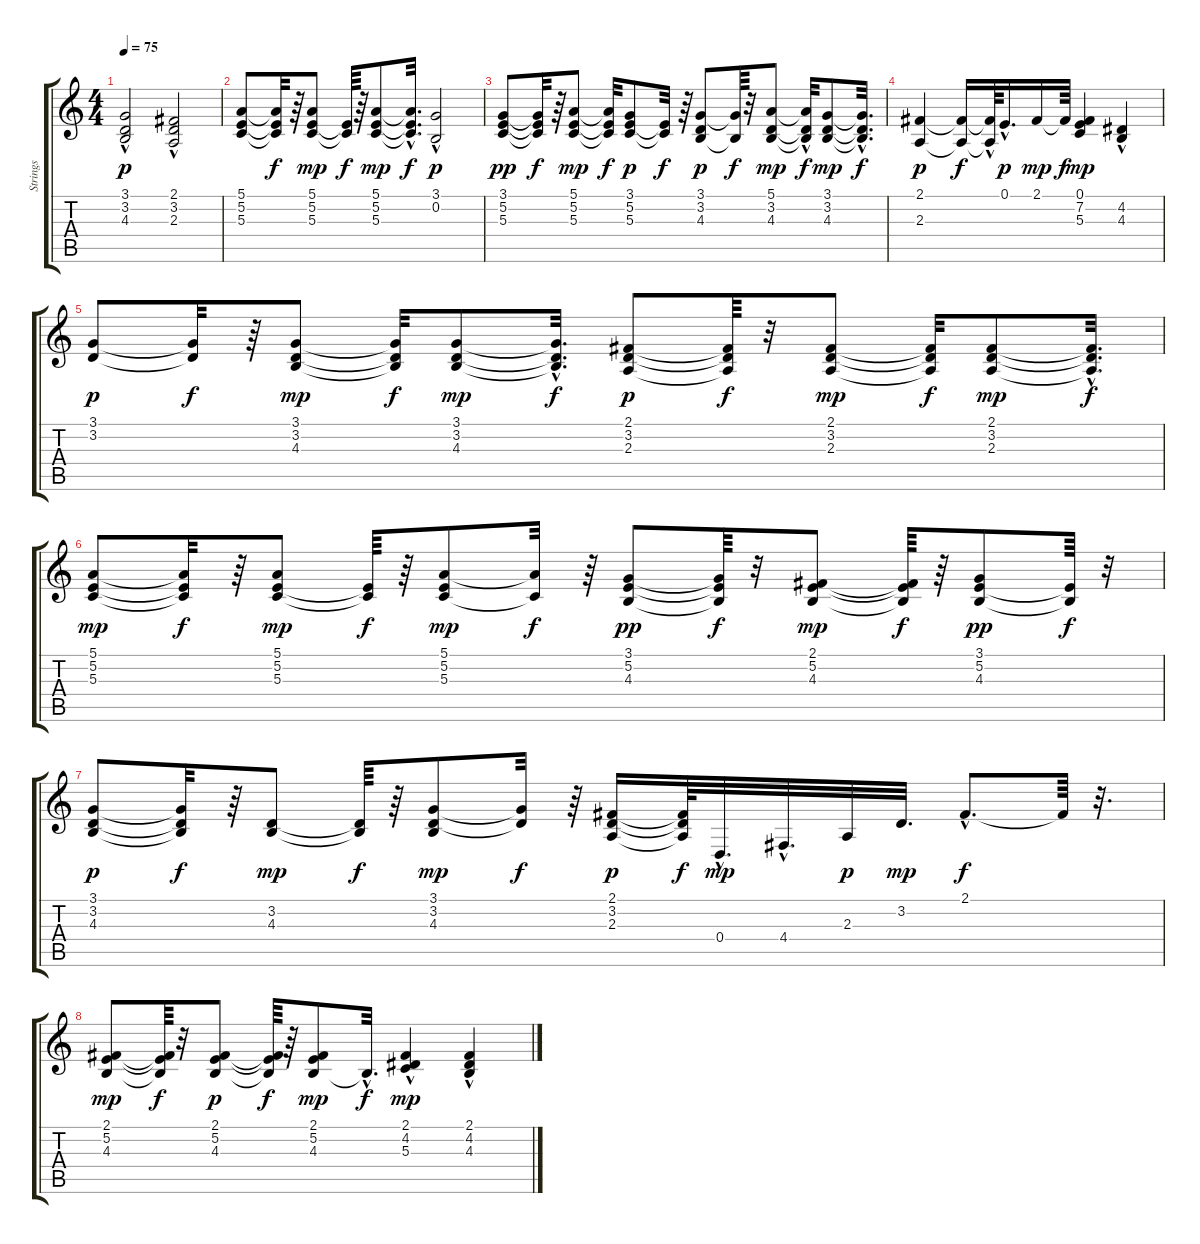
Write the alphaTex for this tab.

\track ("Strings" "Strings") {instrument synthstrings2}
\staff {score tabs}
\tuning (E4 B3 G3 D3 A2 E2) {hide}
\ts (4 4)
\tempo 75
\clef g2
\ks c
(3.1{hac} 3.2{hac} 4.3).2{dy p} (2.1{hac} 3.2{hac} 2.3).2 |
(5.1 5.2 5.3).8 (5.1{t} 5.2{t} 5.3{t}).32{dy f} r.64 (5.1 5.2 5.3).8{dy mp} (5.2{t} 5.3{t}).64{dy f} r.64 (5.1 5.2 5.3).8{dy mp} (5.1{t} 5.2{t} 5.3{hac t}).32{d dy f} (3.1{hac} 0.2).2{dy p} |
(3.1 5.2 5.3).8{dy pp} (3.1{t} 5.2{t} 5.3{t}).32{dy f} r.64 (5.1 5.2 5.3).8{dy mp} (5.1{t} 5.2{t} 5.3{t}).32{dy f} (3.1 5.2 5.3).8{dy p} (5.2{t} 5.3{t}).32{dy f} r.64 (3.1 3.2 4.3).8{dy p} (3.1{t} 4.3{t}).64{dy f} r.32 (5.1 3.2 4.3).8{dy mp} (5.1{hac t} 3.2{t} 4.3{t}).32{dy f} (3.1 3.2 4.3).8{dy mp} (3.1{t} 3.2{t} 4.3{hac t}).32{d dy f} |
(2.1 2.3).4{dy p} (2.1{t} 2.3{t}).16{dy f} (2.1{t} 2.3{hac t}).64 0.1{hac}.16{d dy p} 2.1.16{dy mp} 2.1{t}.64{dy f} (0.1 7.2 5.3).4{dy mp} (4.2{hac} 4.3{hac}).4 |
(3.1 3.2).8{dy p} (3.1{t} 3.2{t}).32{dy f} r.64 (3.1 3.2 4.3).8{dy mp} (3.1{t} 3.2{t} 4.3{t}).32{dy f} (3.1 3.2 4.3).8{dy mp} (3.1{t} 3.2{t} 4.3{hac t}).32{d dy f} (2.1 3.2 2.3).8{dy p} (2.1{t} 3.2{t} 2.3{t}).64{dy f} r.32 (2.1 3.2 2.3).8{dy mp} (2.1{t} 3.2{t} 2.3{t}).32{dy f} (2.1 3.2 2.3).8{dy mp} (2.1{t} 3.2{t} 2.3{hac t}).32{d dy f} |
(5.1 5.2 5.3).8{dy mp} (5.1{t} 5.2{t} 5.3{t}).32{dy f} r.64 (5.1 5.2 5.3).8{dy mp} (5.2{t} 5.3{t}).64{dy f} r.64 (5.1 5.2 5.3).8{dy mp} (5.1{t} 5.3{t}).32{dy f} r.64 (3.1 5.2 4.3).8{dy pp} (3.1{t} 5.2{t} 4.3{t}).64{dy f} r.32 (2.1 5.2 4.3).8{dy mp} (2.1{t} 5.2{t} 4.3{t}).64{dy f} r.64 (3.1 5.2 4.3).8{dy pp} (5.2{t} 4.3{t}).64{dy f} r.32 |
(3.1 3.2 4.3).8{dy p} (3.1{t} 3.2{t} 4.3{t}).32{dy f} r.64 (3.2 4.3).8{dy mp} (3.2{t} 4.3{t}).64{dy f} r.64 (3.1 3.2 4.3).8{dy mp} (3.1{t} 3.2{t}).32{dy f} r.64 (2.1 3.2 2.3).16{dy p} (2.1{t} 3.2{t} 2.3{t}).64{dy f} 0.4{hac}.32{d dy mp} 4.4{hac}.32{d} 2.3.32{dy p} 3.2.32{d dy mp} 2.1{hac}.8{d dy f} 2.1{t}.64 r.32{d} |
(2.1 5.2 4.3).8{dy mp} (2.1{t} 5.2{t} 4.3{t}).64{dy f} r.32 (2.1 5.2 4.3).8{dy p} (2.1{t} 5.2{t} 4.3{t}).64{dy f} r.64 (2.1 5.2 4.3).8{dy mp} 4.3{hac t}.32{d dy f} (2.1{hac} 4.2{hac} 5.3).4{dy mp} (2.1{hac} 4.2{hac} 4.3).4
